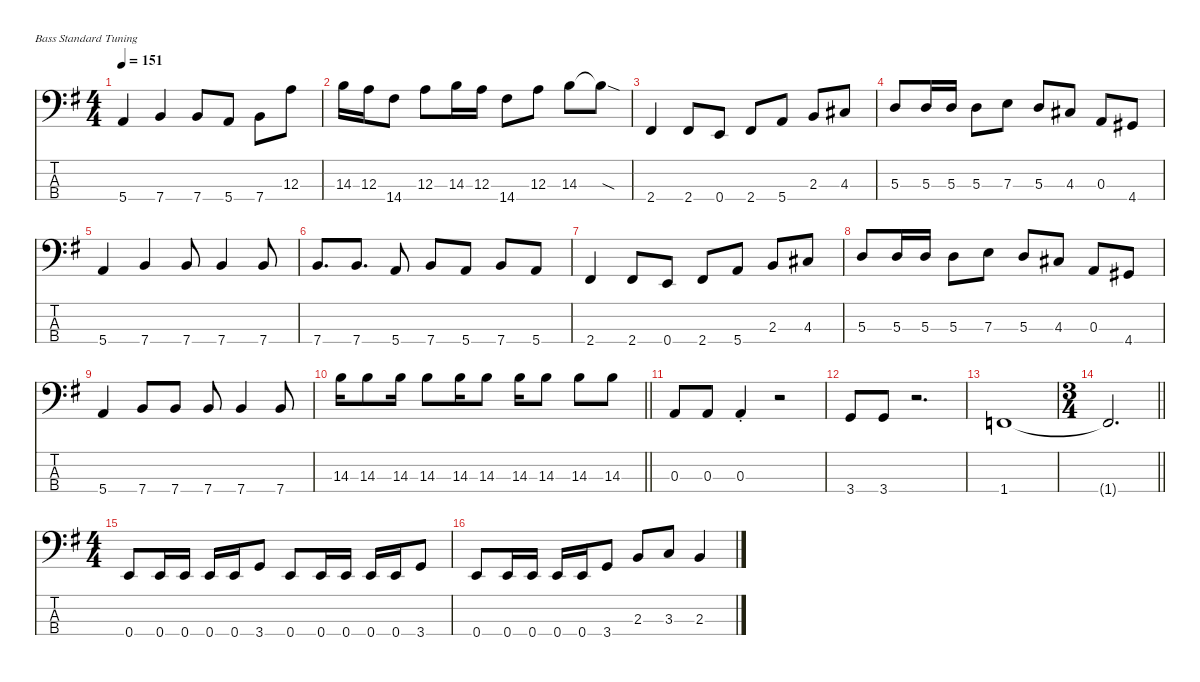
\defaultSystemsLayout 4
\hideDynamics
\bracketExtendMode nobrackets
\singleTrackTrackNamePolicy hidden
\multiTrackTrackNamePolicy hidden
\otherSystemsTrackNameOrientation horizontal
\track ("Cliff Burton" "el.bs.") {defaultSystemsLayout 4 instrument electricbassfinger}
\staff {score tabs}
\tuning (G2 D2 A1 E1)
\ts (4 4)
\tempo 151
\clef f4
\ks eminor
5.4{acc forcenatural}.4{dy f beam Up} 7.4{acc forcenatural}.4{beam Up} 7.4{acc forcenatural}.8{beam Up} 5.4{acc forcenatural}.8{beam Up} 7.4{acc forcenatural}.8{beam Down} 12.3{acc forcenatural}.8{beam Down} |
14.3{acc forcenatural}.16{beam Down} 12.3{acc forcenatural}.16{beam Down} 14.4{acc #}.8{beam Down} 12.3{acc forcenatural}.8{beam Down} 14.3{acc forcenatural}.16{beam Down} 12.3{acc forcenatural}.16{beam Down} 14.4{acc #}.8{beam Down} 12.3{acc forcenatural}.8{beam Down} 14.3{acc forcenatural}.8{beam Down} 14.3{sod t acc forcenatural}.8{beam Down} |
2.4{acc #}.4{beam Up} 2.4{acc #}.8{beam Up} 0.4{acc forcenatural}.8{beam Up} 2.4{acc #}.8{beam Up} 5.4{acc forcenatural}.8{beam Up} 2.3{acc forcenatural}.8{beam Up} 4.3{acc #}.8{beam Up} |
5.3{acc forcenatural}.8{beam Up} 5.3{acc forcenatural}.16{beam Up} 5.3{acc forcenatural}.16{beam Up} 5.3{acc forcenatural}.8{beam Down} 7.3{acc forcenatural}.8{beam Down} 5.3{acc forcenatural}.8{beam Up} 4.3{acc #}.8{beam Up} 0.3{acc forcenatural}.8{beam Up} 4.4{acc #}.8{beam Up} |
5.4{acc forcenatural}.4{beam Up} 7.4{acc forcenatural}.4{beam Up} 7.4{acc forcenatural}.8{beam Up} 7.4{acc forcenatural}.4{beam Up} 7.4{acc forcenatural}.8{beam Up} |
7.4{acc forcenatural}.8{d beam Up} 7.4{acc forcenatural}.8{d beam Up} 5.4{acc forcenatural}.8{beam Up} 7.4{acc forcenatural}.8{beam Up} 5.4{acc forcenatural}.8{beam Up} 7.4{acc forcenatural}.8{beam Up} 5.4{acc forcenatural}.8{beam Up} |
2.4{acc #}.4{beam Up} 2.4{acc #}.8{beam Up} 0.4{acc forcenatural}.8{beam Up} 2.4{acc #}.8{beam Up} 5.4{acc forcenatural}.8{beam Up} 2.3{acc forcenatural}.8{beam Up} 4.3{acc #}.8{beam Up} |
5.3{acc forcenatural}.8{beam Up} 5.3{acc forcenatural}.16{beam Up} 5.3{acc forcenatural}.16{beam Up} 5.3{acc forcenatural}.8{beam Down} 7.3{acc forcenatural}.8{beam Down} 5.3{acc forcenatural}.8{beam Up} 4.3{acc #}.8{beam Up} 0.3{acc forcenatural}.8{beam Up} 4.4{acc #}.8{beam Up} |
5.4{acc forcenatural}.4{beam Up} 7.4{acc forcenatural}.8{beam Up} 7.4{acc forcenatural}.8{beam Up} 7.4{acc forcenatural}.8{beam Up} 7.4{acc forcenatural}.4{beam Up} 7.4{acc forcenatural}.8{beam Up} |
\barLineRight lightlight
14.3{acc forcenatural}.16{beam Down} 14.3{acc forcenatural}.8{beam Down} 14.3{acc forcenatural}.16{beam Down} 14.3{acc forcenatural}.8{beam Down} 14.3{acc forcenatural}.16{beam Down} 14.3{acc forcenatural}.8{beam Down} 14.3{acc forcenatural}.16{beam Down} 14.3{acc forcenatural}.8{beam Down} 14.3{acc forcenatural}.8{beam Down} 14.3{acc forcenatural}.8{beam Down} |
0.3{acc forcenatural}.8{beam Up} 0.3{acc forcenatural}.8{beam Up} 0.3{st acc forcenatural}.4{beam Up} r.2{beam Up} |
3.4{acc forcenatural}.8{beam Up} 3.4{acc forcenatural}.8{beam Up} r.2{d beam Up} |
1.4{acc forcenatural}.1{beam Up} |
\ts (3 4)
\beaming (8 2 2 2)
\barLineRight lightlight
1.4{t acc forcenatural}.2{d beam Up} |
\ts (4 4)
\beaming (8 2 2 2 2)
0.4{acc forcenatural}.8{beam Up} 0.4{acc forcenatural}.16{beam Up} 0.4{acc forcenatural}.16{beam Up} 0.4{acc forcenatural}.16{beam Up} 0.4{acc forcenatural}.16{beam Up} 3.4{acc forcenatural}.8{beam Up} 0.4{acc forcenatural}.8{beam Up} 0.4{acc forcenatural}.16{beam Up} 0.4{acc forcenatural}.16{beam Up} 0.4{acc forcenatural}.16{beam Up} 0.4{acc forcenatural}.16{beam Up} 3.4{acc forcenatural}.8{beam Up} |
0.4{acc forcenatural}.8{beam Up} 0.4{acc forcenatural}.16{beam Up} 0.4{acc forcenatural}.16{beam Up} 0.4{acc forcenatural}.16{beam Up} 0.4{acc forcenatural}.16{beam Up} 3.4{acc forcenatural}.8{beam Up} 2.3{acc forcenatural}.8{beam Up} 3.3{acc forcenatural}.8{beam Up} 2.3{acc forcenatural}.4{beam Up}
